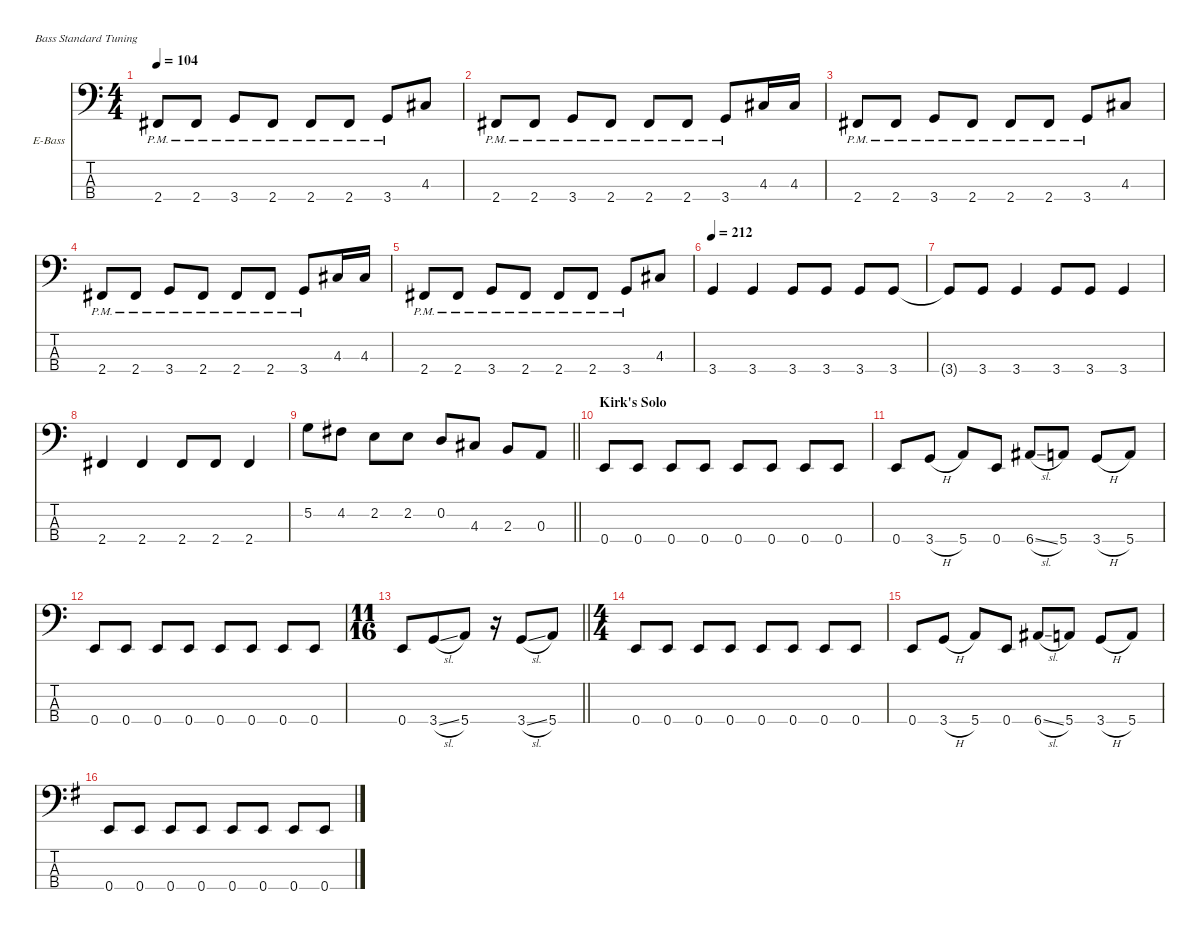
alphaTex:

\hideDynamics
\bracketExtendMode nobrackets
\firstSystemTrackNameOrientation horizontal
\otherSystemsTrackNameOrientation horizontal
\track ("Cliff Burton" "E-Bass") {instrument electricbassfinger}
\staff {score tabs}
\tuning (G2 D2 A1 E1)
\ts (4 4)
\tempo 104
\clef f4
\ks c
2.4{pm acc #}.8{dy fff beam Up} 2.4{pm acc #}.8{beam Up} 3.4{pm}.8{beam Up} 2.4{pm acc #}.8{beam Up} 2.4{pm acc #}.8{beam Up} 2.4{pm acc #}.8{beam Up} 3.4{pm}.8{beam Up} 4.3{acc #}.8{beam Up} |
2.4{pm acc #}.8{beam Up} 2.4{pm acc #}.8{beam Up} 3.4{pm}.8{beam Up} 2.4{pm acc #}.8{beam Up} 2.4{pm acc #}.8{beam Up} 2.4{pm acc #}.8{beam Up} 3.4{pm}.8{beam Up} 4.3{acc #}.16{beam Up} 4.3{acc #}.16{beam Up} |
2.4{pm acc #}.8{beam Up} 2.4{pm acc #}.8{beam Up} 3.4{pm}.8{beam Up} 2.4{pm acc #}.8{beam Up} 2.4{pm acc #}.8{beam Up} 2.4{pm acc #}.8{beam Up} 3.4{pm}.8{beam Up} 4.3{acc #}.8{beam Up} |
2.4{pm acc #}.8{beam Up} 2.4{pm acc #}.8{beam Up} 3.4{pm}.8{beam Up} 2.4{pm acc #}.8{beam Up} 2.4{pm acc #}.8{beam Up} 2.4{pm acc #}.8{beam Up} 3.4{pm}.8{beam Up} 4.3{acc #}.16{beam Up} 4.3{acc #}.16{beam Up} |
2.4{pm acc #}.8{beam Up} 2.4{pm acc #}.8{beam Up} 3.4{pm}.8{beam Up} 2.4{pm acc #}.8{beam Up} 2.4{pm acc #}.8{beam Up} 2.4{pm acc #}.8{beam Up} 3.4{pm}.8{beam Up} 4.3{acc #}.8{beam Up} |
\tempo 212
3.4.4{beam Up} 3.4.4{beam Up} 3.4.8{beam Up} 3.4.8{beam Up} 3.4.8{beam Up} 3.4.8{beam Up} |
3.4{t}.8{dy f beam Up} 3.4.8{dy fff beam Up} 3.4.4{beam Up} 3.4.8{beam Up} 3.4.8{beam Up} 3.4.4{beam Up} |
2.4{acc #}.4{beam Up} 2.4{acc #}.4{beam Up} 2.4{acc #}.8{beam Up} 2.4{acc #}.8{beam Up} 2.4{acc #}.4{beam Up} |
\barLineRight lightlight
5.2.8{beam Down} 4.2{acc #}.8{beam Down} 2.2.8{beam Down} 2.2.8{beam Down} 0.2.8{beam Up} 4.3{acc #}.8{beam Up} 2.3.8{beam Up} 0.3.8{beam Up} |
\section ("" "Kirk's Solo")
0.4.8{beam Up} 0.4.8{beam Up} 0.4.8{beam Up} 0.4.8{beam Up} 0.4.8{beam Up} 0.4.8{beam Up} 0.4.8{beam Up} 0.4.8{beam Up} |
0.4.8{beam Up} 3.4{h}.8{beam Up} 5.4.8{beam Up} 0.4.8{beam Up} 6.4{sl acc #}.8{beam Up} 5.4.8{beam Up} 3.4{h}.8{beam Up} 5.4.8{beam Up} |
0.4.8{beam Up} 0.4.8{beam Up} 0.4.8{beam Up} 0.4.8{beam Up} 0.4.8{beam Up} 0.4.8{beam Up} 0.4.8{beam Up} 0.4.8{beam Up} |
\ts (11 16)
\beaming (8 3 2)
\barLineRight lightlight
0.4.8{beam Up} 3.4{sl}.8{beam Up} 5.4.8{beam Up} r.16{beam Up} 3.4{sl}.8{beam Up} 5.4.8{beam Up} |
\ts (4 4)
\beaming (8 2 2 2 2)
0.4.8{beam Up} 0.4.8{beam Up} 0.4.8{beam Up} 0.4.8{beam Up} 0.4.8{beam Up} 0.4.8{beam Up} 0.4.8{beam Up} 0.4.8{beam Up} |
0.4.8{beam Up} 3.4{h}.8{beam Up} 5.4.8{beam Up} 0.4.8{beam Up} 6.4{sl acc #}.8{beam Up} 5.4.8{beam Up} 3.4{h}.8{beam Up} 5.4.8{beam Up} |
\ks g
0.4{acc forcenatural}.8{beam Up} 0.4{acc forcenatural}.8{beam Up} 0.4{acc forcenatural}.8{beam Up} 0.4{acc forcenatural}.8{beam Up} 0.4{acc forcenatural}.8{beam Up} 0.4{acc forcenatural}.8{beam Up} 0.4{acc forcenatural}.8{beam Up} 0.4{acc forcenatural}.8{beam Up}
